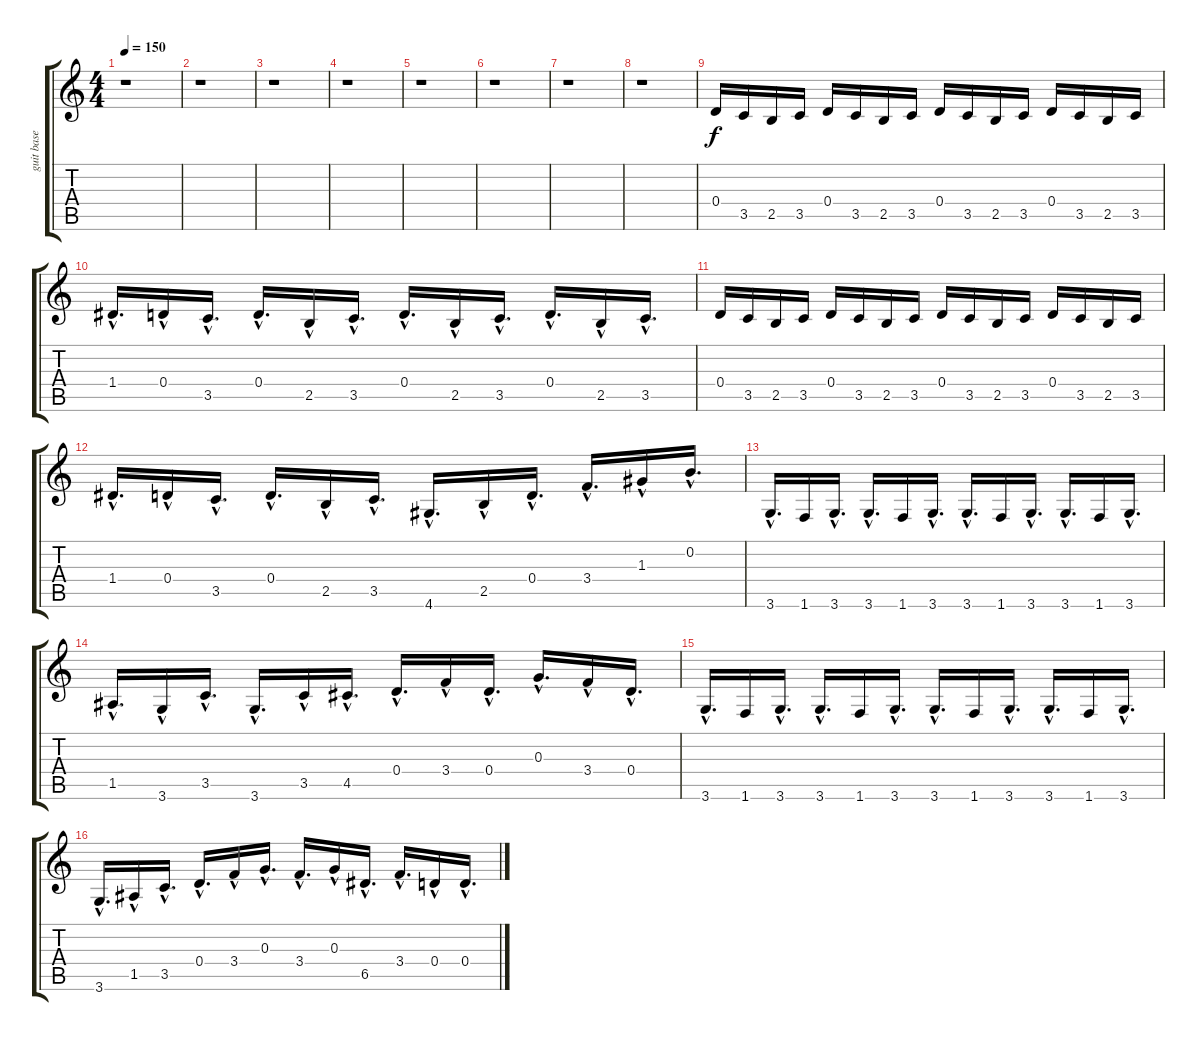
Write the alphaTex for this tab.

\track ("guit base" "guit base") {instrument distortionguitar}
\staff {score tabs}
\tuning (E4 B3 G3 D3 A2 E2) {hide}
\ts (4 4)
\tempo 150
\clef g2
\ks c
r.1{dy f} |
r.1 |
r.1 |
r.1 |
r.1 |
r.1 |
r.1 |
r.1 |
0.4.16 3.5.16 2.5.16 3.5.16 0.4.16 3.5.16 2.5.16 3.5.16 0.4.16 3.5.16 2.5.16 3.5.16 0.4.16 3.5.16 2.5.16 3.5.16 |
1.4{hac}.16{d} 0.4{hac}.16 3.5{hac}.16{d} 0.4{hac}.16{d} 2.5{hac}.16 3.5{hac}.16{d} 0.4{hac}.16{d} 2.5{hac}.16 3.5{hac}.16{d} 0.4{hac}.16{d} 2.5{hac}.16 3.5{hac}.16{d} |
0.4.16 3.5.16 2.5.16 3.5.16 0.4.16 3.5.16 2.5.16 3.5.16 0.4.16 3.5.16 2.5.16 3.5.16 0.4.16 3.5.16 2.5.16 3.5.16 |
1.4{hac}.16{d} 0.4{hac}.16 3.5{hac}.16{d} 0.4{hac}.16{d} 2.5{hac}.16 3.5{hac}.16{d} 4.6{hac}.16{d} 2.5{hac}.16 0.4{hac}.16{d} 3.4{hac}.16{d} 1.3{hac}.16 0.2{hac}.16{d} |
3.6{hac}.16{d} 1.6.16 3.6{hac}.16{d} 3.6{hac}.16{d} 1.6.16 3.6{hac}.16{d} 3.6{hac}.16{d} 1.6.16 3.6{hac}.16{d} 3.6{hac}.16{d} 1.6.16 3.6{hac}.16{d} |
1.5{hac}.16{d} 3.6{hac}.16 3.5{hac}.16{d} 3.6{hac}.16{d} 3.5{hac}.16 4.5{hac}.16{d} 0.4{hac}.16{d} 3.4{hac}.16 0.4{hac}.16{d} 0.3{hac}.16{d} 3.4{hac}.16 0.4{hac}.16{d} |
3.6{hac}.16{d} 1.6.16 3.6{hac}.16{d} 3.6{hac}.16{d} 1.6.16 3.6{hac}.16{d} 3.6{hac}.16{d} 1.6.16 3.6{hac}.16{d} 3.6{hac}.16{d} 1.6.16 3.6{hac}.16{d} |
3.6{hac}.16{d} 1.5{hac}.16 3.5{hac}.16{d} 0.4{hac}.16{d} 3.4{hac}.16 0.3{hac}.16{d} 3.4{hac}.16{d} 0.3{hac}.16 6.5{hac}.16{d} 3.4{hac}.16{d} 0.4{hac}.16 0.4{hac}.16{d}
